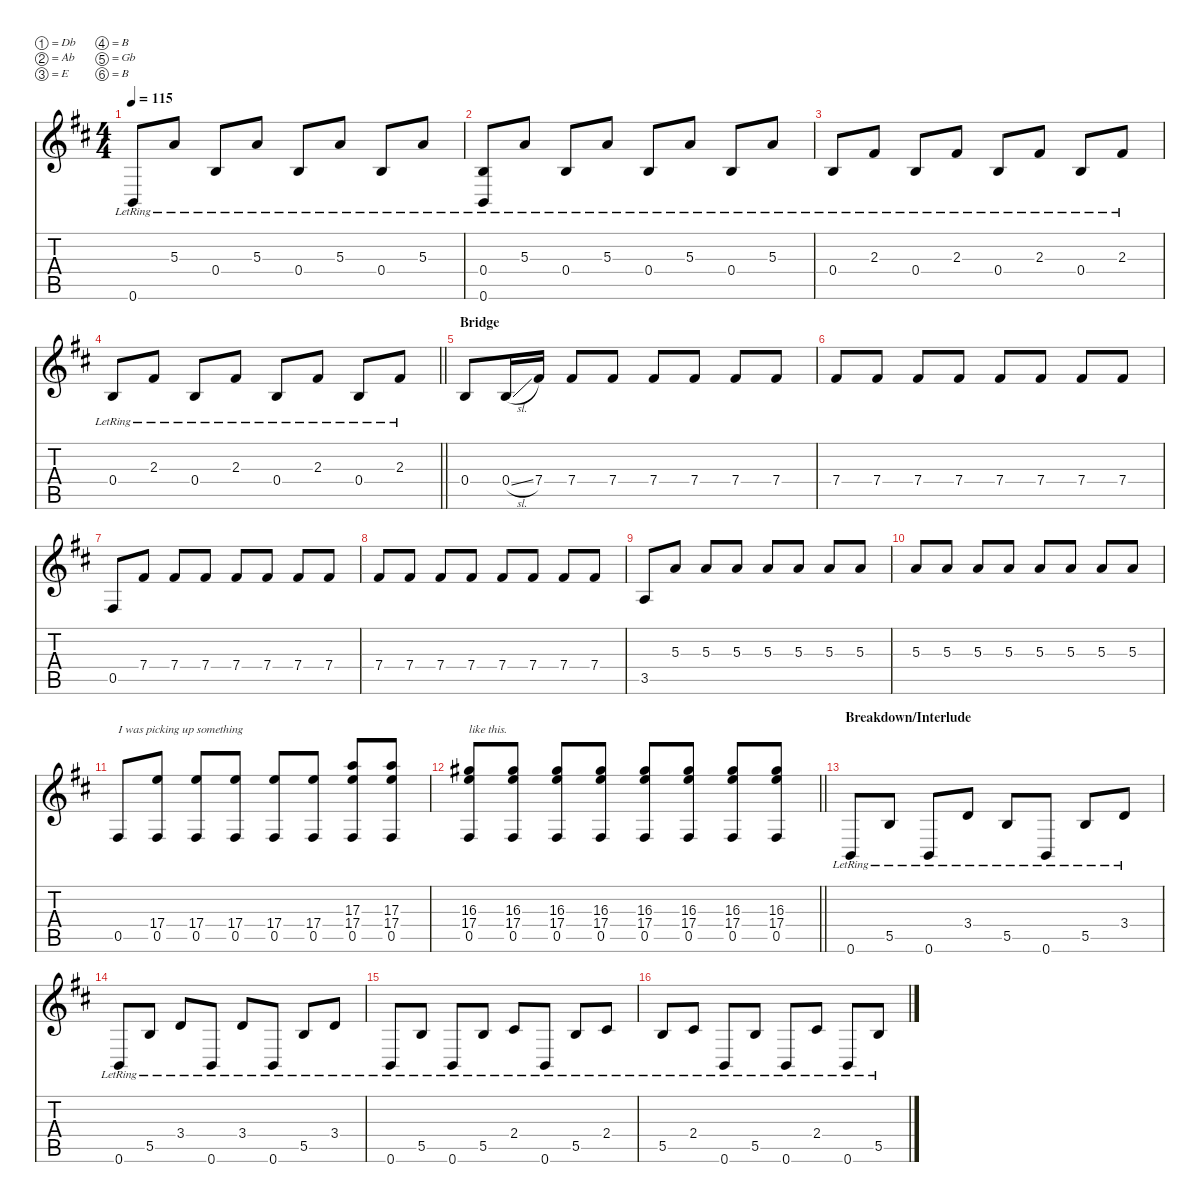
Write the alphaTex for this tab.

\defaultSystemsLayout 4
\hideDynamics
\bracketExtendMode nobrackets
\singleTrackTrackNamePolicy hidden
\multiTrackTrackNamePolicy hidden
\firstSystemTrackNameMode fullname
\firstSystemTrackNameOrientation horizontal
\otherSystemsTrackNameOrientation horizontal
\track ("Michael Gallagher" "dist.guit.") {instrument distortionguitar}
\staff {score tabs}
\tuning (Db4 Ab3 E3 B2 Gb2 B1)
\ts (4 4)
\tempo 115
\clef g2
\ks bminor
0.6{lr acc forcenatural}.8{dy f beam Up} 5.3{lr acc forcenatural}.8{beam Up} 0.4{lr acc forcenatural}.8{beam Up} 5.3{lr acc forcenatural}.8{beam Up} 0.4{lr acc forcenatural}.8{beam Up} 5.3{lr acc forcenatural}.8{beam Up} 0.4{lr acc forcenatural}.8{beam Up} 5.3{lr acc forcenatural}.8{beam Up} |
(0.4{lr acc forcenatural} 0.6{lr acc forcenatural}).8{beam Up} 5.3{lr acc forcenatural}.8{beam Up} 0.4{lr acc forcenatural}.8{beam Up} 5.3{lr acc forcenatural}.8{beam Up} 0.4{lr acc forcenatural}.8{beam Up} 5.3{lr acc forcenatural}.8{beam Up} 0.4{lr acc forcenatural}.8{beam Up} 5.3{lr acc forcenatural}.8{beam Up} |
0.4{lr acc forcenatural}.8{beam Up} 2.3{lr acc #}.8{beam Up} 0.4{lr acc forcenatural}.8{beam Up} 2.3{lr acc #}.8{beam Up} 0.4{lr acc forcenatural}.8{beam Up} 2.3{lr acc #}.8{beam Up} 0.4{lr acc forcenatural}.8{beam Up} 2.3{lr acc #}.8{beam Up} |
\barLineRight lightlight
0.4{lr acc forcenatural}.8{beam Up} 2.3{lr acc #}.8{beam Up} 0.4{lr acc forcenatural}.8{beam Up} 2.3{lr acc #}.8{beam Up} 0.4{lr acc forcenatural}.8{beam Up} 2.3{lr acc #}.8{beam Up} 0.4{lr acc forcenatural}.8{beam Up} 2.3{lr acc #}.8{beam Up} |
\section ("" "Bridge")
0.4{acc forcenatural}.8{instrument distortionguitar beam Up} 0.4{sl acc forcenatural}.16{beam Up} 7.4{acc #}.16{beam Up} 7.4{acc #}.8{beam Up} 7.4{acc #}.8{beam Up} 7.4{acc #}.8{beam Up} 7.4{acc #}.8{beam Up} 7.4{acc #}.8{beam Up} 7.4{acc #}.8{beam Up} |
7.4{acc #}.8{beam Up} 7.4{acc #}.8{beam Up} 7.4{acc #}.8{beam Up} 7.4{acc #}.8{beam Up} 7.4{acc #}.8{beam Up} 7.4{acc #}.8{beam Up} 7.4{acc #}.8{beam Up} 7.4{acc #}.8{beam Up} |
0.5{acc #}.8{beam Up} 7.4{acc #}.8{beam Up} 7.4{acc #}.8{beam Up} 7.4{acc #}.8{beam Up} 7.4{acc #}.8{beam Up} 7.4{acc #}.8{beam Up} 7.4{acc #}.8{beam Up} 7.4{acc #}.8{beam Up} |
7.4{acc #}.8{beam Up} 7.4{acc #}.8{beam Up} 7.4{acc #}.8{beam Up} 7.4{acc #}.8{beam Up} 7.4{acc #}.8{beam Up} 7.4{acc #}.8{beam Up} 7.4{acc #}.8{beam Up} 7.4{acc #}.8{beam Up} |
3.5{acc forcenatural}.8{beam Up} 5.3{acc forcenatural}.8{beam Up} 5.3{acc forcenatural}.8{beam Up} 5.3{acc forcenatural}.8{beam Up} 5.3{acc forcenatural}.8{beam Up} 5.3{acc forcenatural}.8{beam Up} 5.3{acc forcenatural}.8{beam Up} 5.3{acc forcenatural}.8{beam Up} |
5.3{acc forcenatural}.8{beam Up} 5.3{acc forcenatural}.8{beam Up} 5.3{acc forcenatural}.8{beam Up} 5.3{acc forcenatural}.8{beam Up} 5.3{acc forcenatural}.8{beam Up} 5.3{acc forcenatural}.8{beam Up} 5.3{acc forcenatural}.8{beam Up} 5.3{acc forcenatural}.8{beam Up} |
0.5{acc #}.8{txt "I was picking up something" beam Up} (17.4{acc forcenatural} 0.5{acc #}).8{beam Up} (17.4{acc forcenatural} 0.5{acc #}).8{beam Up} (17.4{acc forcenatural} 0.5{acc #}).8{beam Up} (17.4{acc forcenatural} 0.5{acc #}).8{beam Up} (17.4{acc forcenatural} 0.5{acc #}).8{beam Up} (17.3{acc forcenatural} 17.4{acc forcenatural} 0.5{acc #}).8{beam Up} (17.3{acc forcenatural} 17.4{acc forcenatural} 0.5{acc #}).8{beam Up} |
\barLineRight lightlight
(16.3{acc #} 17.4{acc forcenatural} 0.5{acc #}).8{txt "like this." beam Up} (16.3{acc #} 17.4{acc forcenatural} 0.5{acc #}).8{beam Up} (16.3{acc #} 17.4{acc forcenatural} 0.5{acc #}).8{beam Up} (16.3{acc #} 17.4{acc forcenatural} 0.5{acc #}).8{beam Up} (16.3{acc #} 17.4{acc forcenatural} 0.5{acc #}).8{beam Up} (16.3{acc #} 17.4{acc forcenatural} 0.5{acc #}).8{beam Up} (16.3{acc #} 17.4{acc forcenatural} 0.5{acc #}).8{beam Up} (16.3{acc #} 17.4{acc forcenatural} 0.5{acc #}).8{beam Up} |
\section ("" "Breakdown/Interlude")
0.6{lr acc forcenatural}.8{instrument electricguitarjazz beam Up} 5.5{lr acc forcenatural}.8{beam Up} 0.6{lr acc forcenatural}.8{beam Up} 3.4{lr acc forcenatural}.8{beam Up} 5.5{lr acc forcenatural}.8{beam Up} 0.6{lr acc forcenatural}.8{beam Up} 5.5{lr acc forcenatural}.8{beam Up} 3.4{lr acc forcenatural}.8{beam Up} |
0.6{lr acc forcenatural}.8{beam Up} 5.5{lr acc forcenatural}.8{beam Up} 3.4{lr acc forcenatural}.8{beam Up} 0.6{lr acc forcenatural}.8{beam Up} 3.4{lr acc forcenatural}.8{beam Up} 0.6{lr acc forcenatural}.8{beam Up} 5.5{lr acc forcenatural}.8{beam Up} 3.4{lr acc forcenatural}.8{beam Up} |
0.6{lr acc forcenatural}.8{beam Up} 5.5{lr acc forcenatural}.8{beam Up} 0.6{lr acc forcenatural}.8{beam Up} 5.5{lr acc forcenatural}.8{beam Up} 2.4{lr acc #}.8{beam Up} 0.6{lr acc forcenatural}.8{beam Up} 5.5{lr acc forcenatural}.8{beam Up} 2.4{lr acc #}.8{beam Up} |
5.5{lr acc forcenatural}.8{beam Up} 2.4{lr acc #}.8{beam Up} 0.6{lr acc forcenatural}.8{beam Up} 5.5{lr acc forcenatural}.8{beam Up} 0.6{lr acc forcenatural}.8{beam Up} 2.4{lr acc #}.8{beam Up} 0.6{lr acc forcenatural}.8{beam Up} 5.5{lr acc forcenatural}.8{beam Up}
